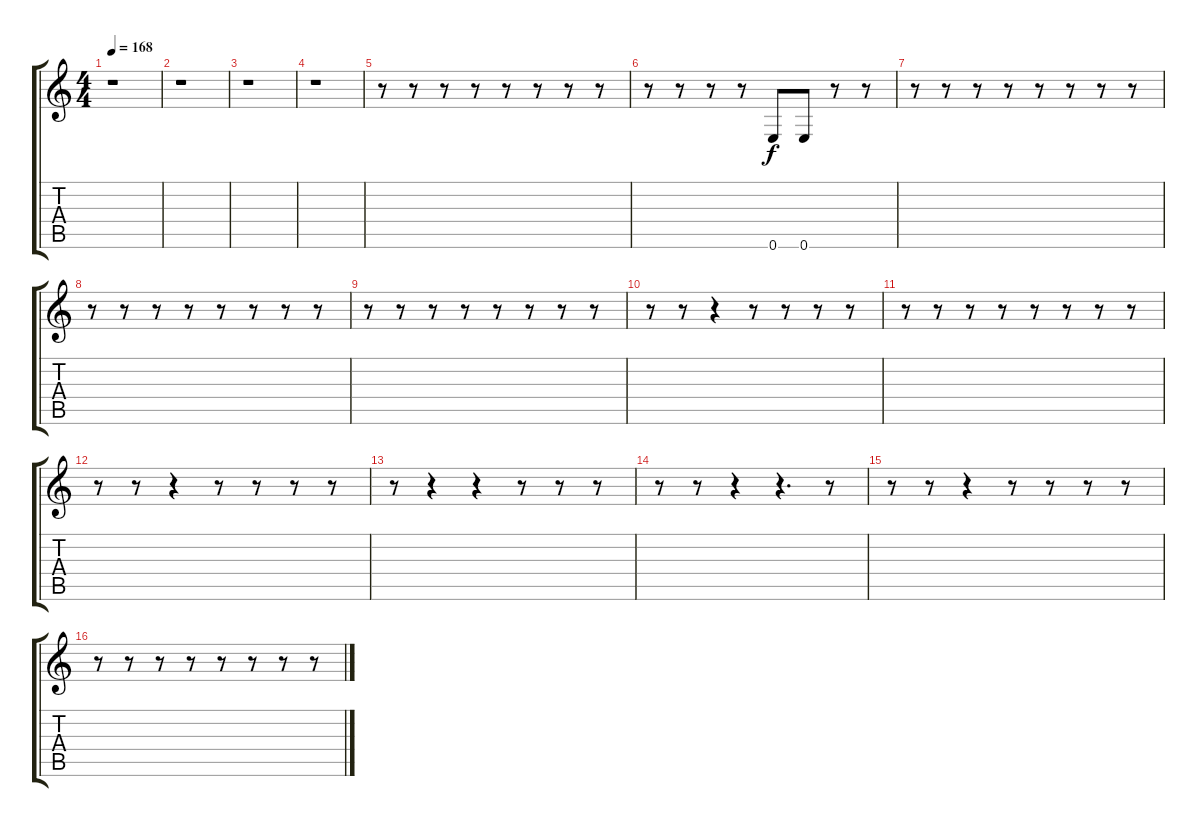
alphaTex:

\track "" {instrument electricbassfinger}
\staff {score tabs}
\tuning (E4 B3 G3 D3 A2 E2) {hide}
\ts (4 4)
\tempo 168
\clef g2
\ks c
r.1{dy f} |
r.1 |
r.1 |
r.1 |
r.8 r.8 r.8 r.8 r.8 r.8 r.8 r.8 |
r.8 r.8 r.8 r.8 0.6.8 0.6.8 r.8 r.8 |
r.8 r.8 r.8 r.8 r.8 r.8 r.8 r.8 |
r.8 r.8 r.8 r.8 r.8 r.8 r.8 r.8 |
r.8 r.8 r.8 r.8 r.8 r.8 r.8 r.8 |
r.8 r.8 r.4 r.8 r.8 r.8 r.8 |
r.8 r.8 r.8 r.8 r.8 r.8 r.8 r.8 |
r.8 r.8 r.4 r.8 r.8 r.8 r.8 |
r.8 r.4 r.4 r.8 r.8 r.8 |
r.8 r.8 r.4 r.4{d} r.8 |
r.8 r.8 r.4 r.8 r.8 r.8 r.8 |
r.8 r.8 r.8 r.8 r.8 r.8 r.8 r.8
